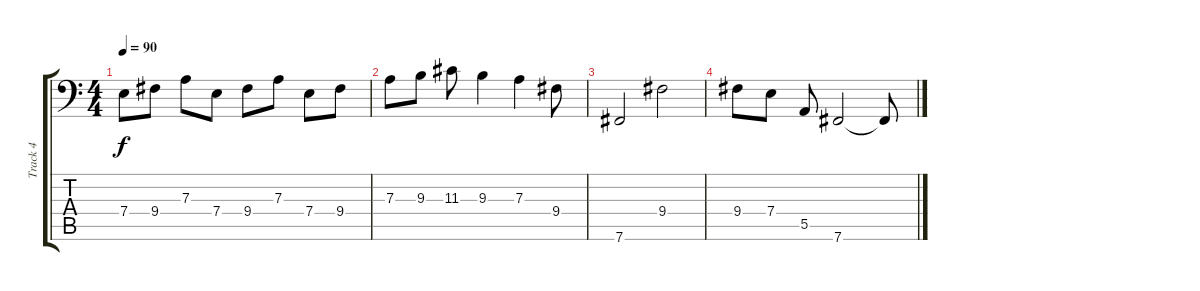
\track ("Track 4" "Track 4") {instrument electricbassfinger}
\staff {score tabs}
\tuning (C3 G2 D2 A1 E1 B0) {hide}
\ts (4 4)
\tempo 90
\clef f4
\ks c
7.4.8{dy f} 9.4.8 7.3.8 7.4.8 9.4.8 7.3.8 7.4.8 9.4.8 |
7.3.8 9.3.8 11.3.8 9.3.4 7.3.4 9.4.8 |
7.6.2 9.4.2 |
9.4.8 7.4.8 5.5.8 7.6.2 7.6{t}.8
